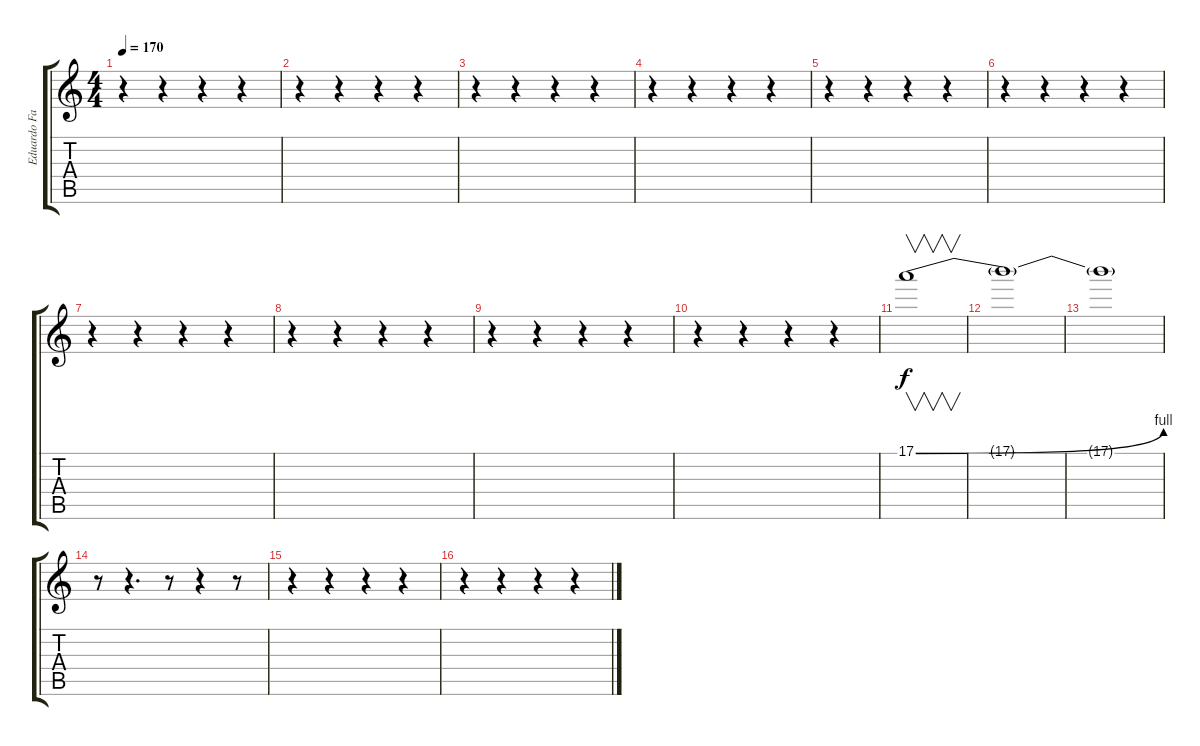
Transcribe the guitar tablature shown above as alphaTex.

\track ("Eduardo Falaschi" "Eduardo Fa") {instrument overdrivenguitar}
\staff {score tabs}
\tuning (E4 B3 G3 D3 A2 E2) {hide}
\ts (4 4)
\tempo 170
\clef g2
\ks c
r.4{dy f} r.4 r.4 r.4 |
r.4 r.4 r.4 r.4 |
r.4 r.4 r.4 r.4 |
r.4 r.4 r.4 r.4 |
r.4 r.4 r.4 r.4 |
r.4 r.4 r.4 r.4 |
r.4 r.4 r.4 r.4 |
r.4 r.4 r.4 r.4 |
r.4 r.4 r.4 r.4 |
r.4 r.4 r.4 r.4 |
17.1{be (bend 0 0 60 4)}.1{v} |
17.1{t}.1 |
17.1{t}.1 |
r.8 r.4{d} r.8 r.4 r.8 |
r.4 r.4 r.4 r.4 |
r.4 r.4 r.4 r.4
